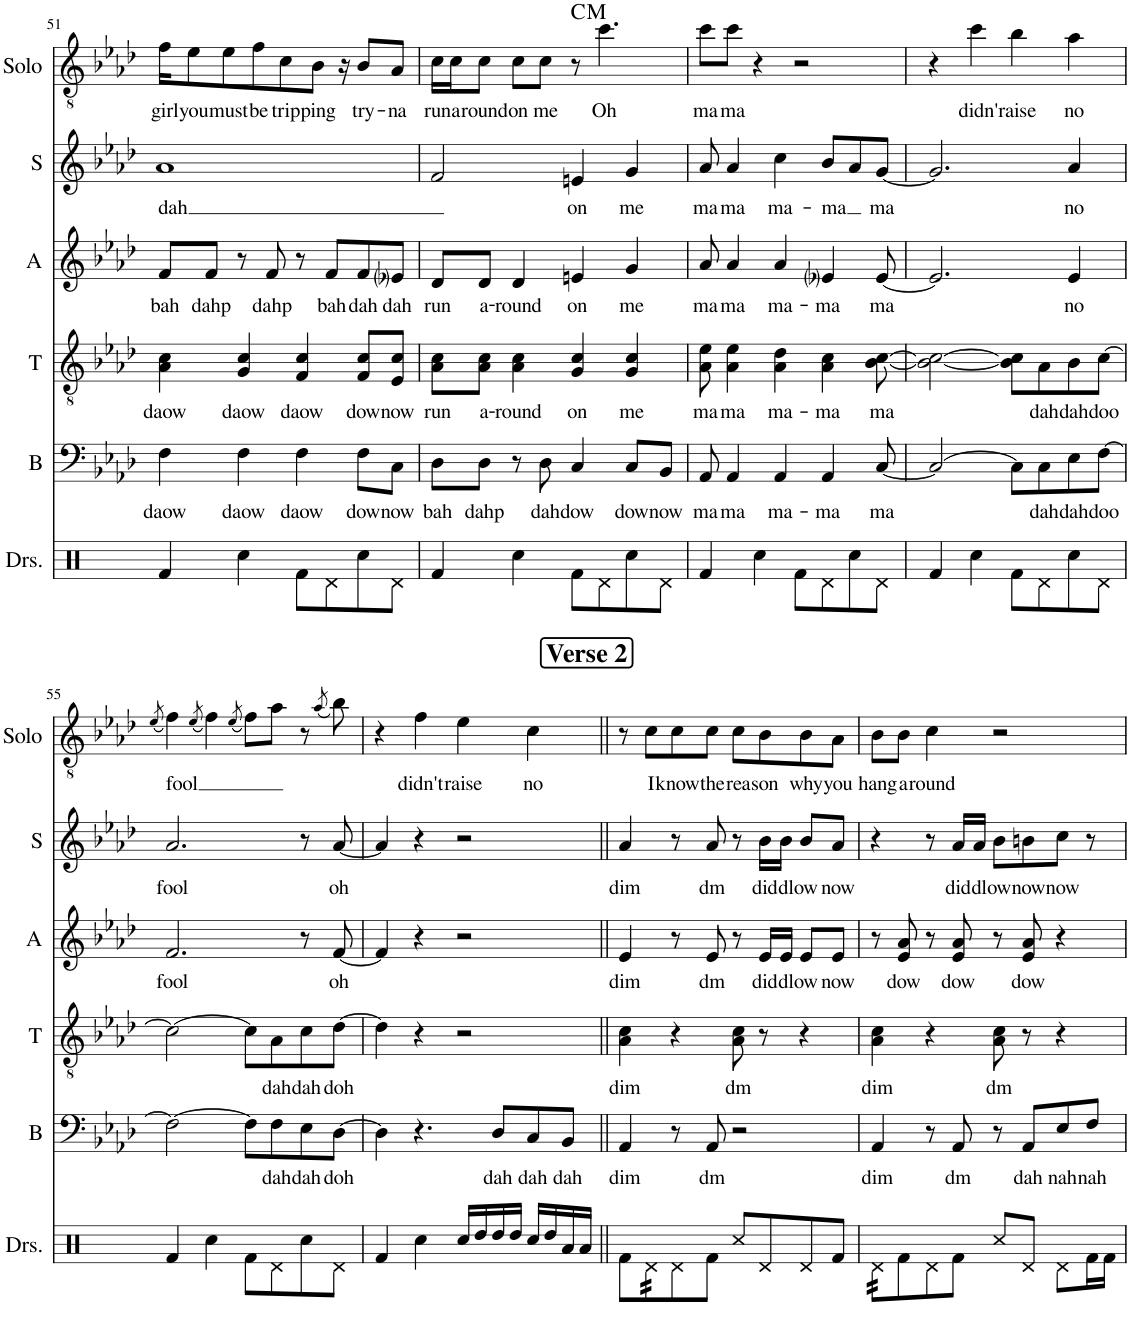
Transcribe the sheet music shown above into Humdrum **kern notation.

**kern	**kern	**text	**kern	**text	**kern	**text	**kern	**text	**kern	**text	**harte
*part6	*part5	*part5	*part4	*part4	*part3	*part3	*part2	*part2	*part1	*part1	*part1
*staff6	*staff5	*staff5	*staff4	*staff4	*staff3	*staff3	*staff2	*staff2	*staff1	*staff1	*
*I"Drumset	*I"Bass	*	*I"Tenor	*	*I"Alto	*	*I"Sop	*	*I"Solo	*	*
*I'Drs.	*I'B	*	*I'T	*	*I'A	*	*I'S	*	*I'Solo	*	*
!!LO:PB:g=z
*clefX	*clefF4	*	*clefGv2	*	*clefG2	*	*clefG2	*	*clefGv2	*	*
*k[]	*k[b-e-a-d-]	*	*k[b-e-a-d-]	*	*k[b-e-a-d-]	*	*k[b-e-a-d-]	*	*k[b-e-a-d-]	*	*
*M4/4	*M4/4	*	*M4/4	*	*M4/4	*	*M4/4	*	*M4/4	*	*
=51	=51	=51	=51	=51	=51	=51	=51	=51	=51	=51	=51
!	!	!LO:LY:b	!	!LO:LY:b	!	!LO:LY:b	!	!LO:LY:b	!	!LO:LY:b	!
4Rf/	4F\	daow	4A-\ 4c\	daow	8f/L	bah	1a-	dah	16f\KL	girl	.
!	!	!	!	!	!	!	!	!	!	!LO:LY:b	!
.	.	.	.	.	.	.	.	.	8e-\	you	.
!	!	!	!	!	!	!LO:LY:b	!	!	!	!	!
.	.	.	.	.	8f/J	dahp	.	.	.	.	.
!	!	!	!	!	!	!	!	!	!	!LO:LY:b	!
.	.	.	.	.	.	.	.	.	8e-\	must	.
!	!	!LO:LY:b	!	!LO:LY:b	!	!	!	!	!	!	!
4Rcc\	4F\	daow	4G/ 4c/	daow	8r	.	.	.	.	.	.
!	!	!	!	!	!	!	!	!	!	!LO:LY:b	!
.	.	.	.	.	.	.	.	.	8f\	be	.
!	!	!	!	!	!	!LO:LY:b	!	!	!	!	!
.	.	.	.	.	8f/	dahp	.	.	.	.	.
!	!	!	!	!	!	!	!	!	!	!LO:LY:b	!
.	.	.	.	.	.	.	.	.	8c\	trip-	.
!	!	!LO:LY:b	!	!LO:LY:b	!	!	!	!	!	!	!
8Rf\L	4F\	daow	4F/ 4c/	daow	8r	.	.	.	.	.	.
!	!	!	!	!	!	!	!	!	!	!LO:LY:b	!
.	.	.	.	.	.	.	.	.	8B-\J	-ping	.
!	!	!	!	!	!	!LO:LY:b	!	!	!	!	!
8Rd\	.	.	.	.	8f/L	bah	.	.	.	.	.
.	.	.	.	.	.	.	.	.	16r	.	.
!	!	!LO:LY:b	!	!LO:LY:b	!	!LO:LY:b	!	!	!	!LO:LY:b	!
8Rcc\	8F\L	dow	8F/ 8c/L	dow	8f/	dah	.	.	8B-/L	try-	.
!	!	!LO:LY:b	!	!LO:LY:b	!	!LO:LY:b	!	!	!	!LO:LY:b	!
8Rd\J	8C\J	now	8E-/ 8c/J	now	8e-i/J	dah	.	.	8A-/J	-na	.
=52	=52	=52	=52	=52	=52	=52	=52	=52	=52	=52	=52
!	!	!LO:LY:b	!	!LO:LY:b	!	!LO:LY:b	!	!	!	!LO:LY:b	!
4Rf/	8D-\L	bah	8A-\ 8c\L	run	8d-/L	run	2f/	.	16c\LL	run	.
!	!	!	!	!	!	!	!	!	!	!LO:LY:b	!
.	.	.	.	.	.	.	.	.	16c\J	a	.
!	!	!LO:LY:b	!	!LO:LY:b	!	!LO:LY:b	!	!	!	!LO:LY:b	!
.	8D-\J	dahp	8A-\ 8c\J	a-	8d-/J	a-	.	.	8c\J	round	.
!	!	!	!	!LO:LY:b	!	!LO:LY:b	!	!	!	!LO:LY:b	!
4Rcc\	8r	.	4A-\ 4c\	-round	4d-/	-round	.	.	8c\L	on	.
!	!	!LO:LY:b	!	!	!	!	!	!	!	!LO:LY:b	!
.	8D-\	dah	.	.	.	.	.	.	8c\J	me	.
!	!	!LO:LY:b	!	!LO:LY:b	!	!LO:LY:b	!	!LO:LY:b	!	!	!LO:H:kt=M
8Rf\L	4C/	dow	4G/ 4c/	on	4en/	on	4en/	on	8r	.	C:maj
!	!	!	!	!	!	!	!	!	!	!LO:LY:b	!
8Rd\	.	.	.	.	.	.	.	.	4.cc\	Oh	.
!	!	!LO:LY:b	!	!LO:LY:b	!	!LO:LY:b	!	!LO:LY:b	!	!	!
8Rcc\	8C/L	dow	4G/ 4c/	me	4g/	me	4g/	me	.	.	.
!	!	!LO:LY:b	!	!	!	!	!	!	!	!	!
8Rd\J	8BB-/J	now	.	.	.	.	.	.	.	.	.
=53	=53	=53	=53	=53	=53	=53	=53	=53	=53	=53	=53
!	!	!LO:LY:b	!	!LO:LY:b	!	!LO:LY:b	!	!LO:LY:b	!	!LO:LY:b	!
4Rf/	8AA-/	ma-	8A-\ 8e-\	ma-	8a-/	ma-	8a-/	ma-	8cc\L	ma-	.
!	!	!LO:LY:b	!	!LO:LY:b	!	!LO:LY:b	!	!LO:LY:b	!	!LO:LY:b	!
.	4AA-/	-ma	4A-\ 4e-\	-ma	4a-/	-ma	4a-/	-ma	8cc\J	-ma	.
4Rcc\	.	.	.	.	.	.	.	.	4r	.	.
!	!	!LO:LY:b	!	!LO:LY:b	!	!LO:LY:b	!	!LO:LY:b	!	!	!
.	4AA-/	ma-	4A-\ 4d-\	ma-	4a-/	ma-	4cc\	ma-	.	.	.
8Rf\L	.	.	.	.	.	.	.	.	2r	.	.
!	!	!LO:LY:b	!	!LO:LY:b	!	!LO:LY:b	!	!LO:LY:b	!	!	!
8Rd\	4AA-/	-ma	4A-\ 4c\	-ma	4e-i/	-ma	8b-/L	-ma	.	.	.
8Rcc\	.	.	.	.	.	.	8a-/	.	.	.	.
!	!	!LO:LY:b	!	!LO:LY:b	!	!LO:LY:b	!	!LO:LY:b	!	!	!
8Rd\J	[8C/	ma	[8B-\ [8c\	ma	[8e-/	ma	[8g/J	ma	.	.	.
=54	=54	=54	=54	=54	=54	=54	=54	=54	=54	=54	=54
4Rf/	2C/_	.	2B-\_ 2c\_	.	2.e-/]	.	2.g/]	.	4r	.	.
!	!	!	!	!	!	!	!	!	!	!LO:LY:b	!
4Rcc\	.	.	.	.	.	.	.	.	4cc\	didn'	.
!	!	!	!	!	!	!	!	!	!	!LO:LY:b	!
8Rf\L	8C\L]	.	8B-\] 8c\]L	.	.	.	.	.	4b-\	raise	.
!	!	!LO:LY:b	!	!LO:LY:b	!	!	!	!	!	!	!
8Rd\	8C\	dah	8A-\	dah	.	.	.	.	.	.	.
!	!	!LO:LY:b	!	!LO:LY:b	!	!LO:LY:b	!	!LO:LY:b	!	!LO:LY:b	!
8Rcc\	8E-\	dah	8B-\	dah	4e-/	no	4a-/	no	4a-\	no	.
!	!	!LO:LY:b	!	!LO:LY:b	!	!	!	!	!	!	!
8Rd\J	[8F\J	doo	[8c\J	doo	.	.	.	.	.	.	.
!!LO:LB:g=z
=55	=55	=55	=55	=55	=55	=55	=55	=55	=55	=55	=55
.	.	.	.	.	.	.	.	.	(8qe-/	.	.
!	!	!	!	!	!	!LO:LY:b	!	!LO:LY:b	!	!LO:LY:b	!
4Rf/	2F\_	.	2c\_	.	2.f/	fool	2.a-/	fool	4f\)	fool	.
.	.	.	.	.	.	.	.	.	(8qe-/	.	.
4Rcc\	.	.	.	.	.	.	.	.	4f\)	.	.
.	.	.	.	.	.	.	.	.	(8qe-/	.	.
8Rf\L	8F\L]	.	8c\L]	.	.	.	.	.	8f\L)	.	.
!	!	!LO:LY:b	!	!LO:LY:b	!	!	!	!	!	!	!
8Rd\	8F\	dah	8A-\	dah	.	.	.	.	8a-\J	.	.
!	!	!LO:LY:b	!	!LO:LY:b	!	!	!	!	!	!	!
8Rcc\	8E-\	dah	8c\	dah	8r	.	8r	.	8r	.	.
.	.	.	.	.	.	.	.	.	(8qa-/	.	.
!	!	!LO:LY:b	!	!LO:LY:b	!	!LO:LY:b	!	!LO:LY:b	!	!	!
8Rd\J	[8D-\J	doh	[8d-\J	doh	[8f/	oh	[8a-/	oh	8b-\)	.	.
=56	=56	=56	=56	=56	=56	=56	=56	=56	=56	=56	=56
4Rf/	4D-\]	.	4d-\]	.	4f/]	.	4a-/]	.	4r	.	.
!	!	!	!	!	!	!	!	!	!	!LO:LY:b	!
4Rcc\	4.r	.	4r	.	4r	.	4r	.	4f\	didn't	.
!	!	!	!	!	!	!	!	!	!	!LO:LY:b	!
16Rcc/LL	.	.	2r	.	2r	.	2r	.	4e-\	raise	.
16Rdd/	.	.	.	.	.	.	.	.	.	.	.
!	!	!LO:LY:b	!	!	!	!	!	!	!	!	!
16Rdd/	8D-/L	dah	.	.	.	.	.	.	.	.	.
16Rdd/JJ	.	.	.	.	.	.	.	.	.	.	.
!	!	!LO:LY:b	!	!	!	!	!	!	!	!LO:LY:b	!
16Rcc/LL	8C/	dah	.	.	.	.	.	.	4c\	no	.
16Rdd/	.	.	.	.	.	.	.	.	.	.	.
!	!	!LO:LY:b	!	!	!	!	!	!	!	!	!
16Ra/	8BB-/J	dah	.	.	.	.	.	.	.	.	.
16Ra/JJ	.	.	.	.	.	.	.	.	.	.	.
!!LO:REH:place=s1:a:B:cj:fs=14:t=Verse 2
=57||	=57||	=57||	=57||	=57||	=57||	=57||	=57||	=57||	=57||	=57||	=57||
!	!	!LO:LY:b	!	!LO:LY:b	!	!LO:LY:b	!	!LO:LY:b	!	!	!
8Rf\L	4AA-/	dim	4A-\ 4c\	dim	4e-/	dim	4a-/	dim	8r	.	.
!	!	!	!	!	!	!	!	!	!	!LO:LY:b	!
*tremolo	*	*	*	*	*	*	*	*	*	*	*
32Rd\	.	.	.	.	.	.	.	.	8c\L	I	.
32Rd\	.	.	.	.	.	.	.	.	.	.	.
32Rd\	.	.	.	.	.	.	.	.	.	.	.
32Rd\	.	.	.	.	.	.	.	.	.	.	.
*Xtremolo	*	*	*	*	*	*	*	*	*	*	*
!	!	!	!	!	!	!	!	!	!	!LO:LY:b	!
8Rd\	8r	.	4r	.	8r	.	8r	.	8c\	know	.
!	!	!LO:LY:b	!	!	!	!LO:LY:b	!	!LO:LY:b	!	!LO:LY:b	!
8Rf\J	8AA-/	dm	.	.	8e-/	dm	8a-/	dm	8c\J	the	.
!	!	!	!	!LO:LY:b	!	!	!	!	!	!LO:LY:b	!
8Rcc/L	2r	.	8A-\ 8c\	dm	8r	.	8r	.	8c\L	rea-	.
!	!	!	!	!	!	!LO:LY:b	!	!LO:LY:b	!	!LO:LY:b	!
8Rd/	.	.	8r	.	16e-/LL	did-	16b-\LL	did-	8B-\	-son	.
!	!	!	!	!	!	!LO:LY:b	!	!LO:LY:b	!	!	!
.	.	.	.	.	16e-/JJ	-dl-	16b-\JJ	-dl-	.	.	.
!	!	!	!	!	!	!LO:LY:b	!	!LO:LY:b	!	!LO:LY:b	!
8Rd/	.	.	4r	.	8e-/L	-ow-	8b-/L	-ow-	8B-\	why	.
!	!	!	!	!	!	!LO:LY:b	!	!LO:LY:b	!	!LO:LY:b	!
8Rf/J	.	.	.	.	8e-/J	-now	8a-/J	-now	8A-\J	you	.
=58	=58	=58	=58	=58	=58	=58	=58	=58	=58	=58	=58
!	!	!LO:LY:b	!	!LO:LY:b	!	!	!	!	!	!LO:LY:b	!
*tremolo	*	*	*	*	*	*	*	*	*	*	*
32Rd\LLL	4AA-/	dim	4A-\ 4c\	dim	8r	.	4r	.	8B-\L	hang	.
32Rd\	.	.	.	.	.	.	.	.	.	.	.
32Rd\	.	.	.	.	.	.	.	.	.	.	.
32Rd\	.	.	.	.	.	.	.	.	.	.	.
*Xtremolo	*	*	*	*	*	*	*	*	*	*	*
!	!	!	!	!	!	!LO:LY:b	!	!	!	!LO:LY:b	!
8Rf\	.	.	.	.	8e-/ 8a-/	dow	.	.	8B-\J	a-	.
!	!	!	!	!	!	!	!	!	!	!LO:LY:b	!
8Rd\	8r	.	4r	.	8r	.	8r	.	4c\	-round	.
!	!	!LO:LY:b	!	!	!	!LO:LY:b	!	!LO:LY:b	!	!	!
8Rf\J	8AA-/	dm	.	.	8e-/ 8a-/	dow	16a-/LL	did-	.	.	.
!	!	!	!	!	!	!	!	!LO:LY:b	!	!	!
.	.	.	.	.	.	.	16a-/JJ	-dl-	.	.	.
!	!	!	!	!LO:LY:b	!	!	!	!LO:LY:b	!	!	!
8Rcc/L	8r	.	8A-\ 8c\	dm	8r	.	8b-\L	-ow-	2r	.	.
!	!	!LO:LY:b	!	!	!	!LO:LY:b	!	!LO:LY:b	!	!	!
8Rd/J	8AA-/L	dah	8r	.	8e-/ 8a-/	dow	8bn\	-now-	.	.	.
!	!	!LO:LY:b	!	!	!	!	!	!LO:LY:b	!	!	!
8Rd\L	8E-/	nah	4r	.	4r	.	8cc\J	-now	.	.	.
!	!	!LO:LY:b	!	!	!	!	!	!	!	!	!
16Rf\L	8F/J	nah	.	.	.	.	8r	.	.	.	.
16Rf\JJ	.	.	.	.	.	.	.	.	.	.	.
=	=	=	=	=	=	=	=	=	=	=	=
*-	*-	*-	*-	*-	*-	*-	*-	*-	*-	*-	*-
